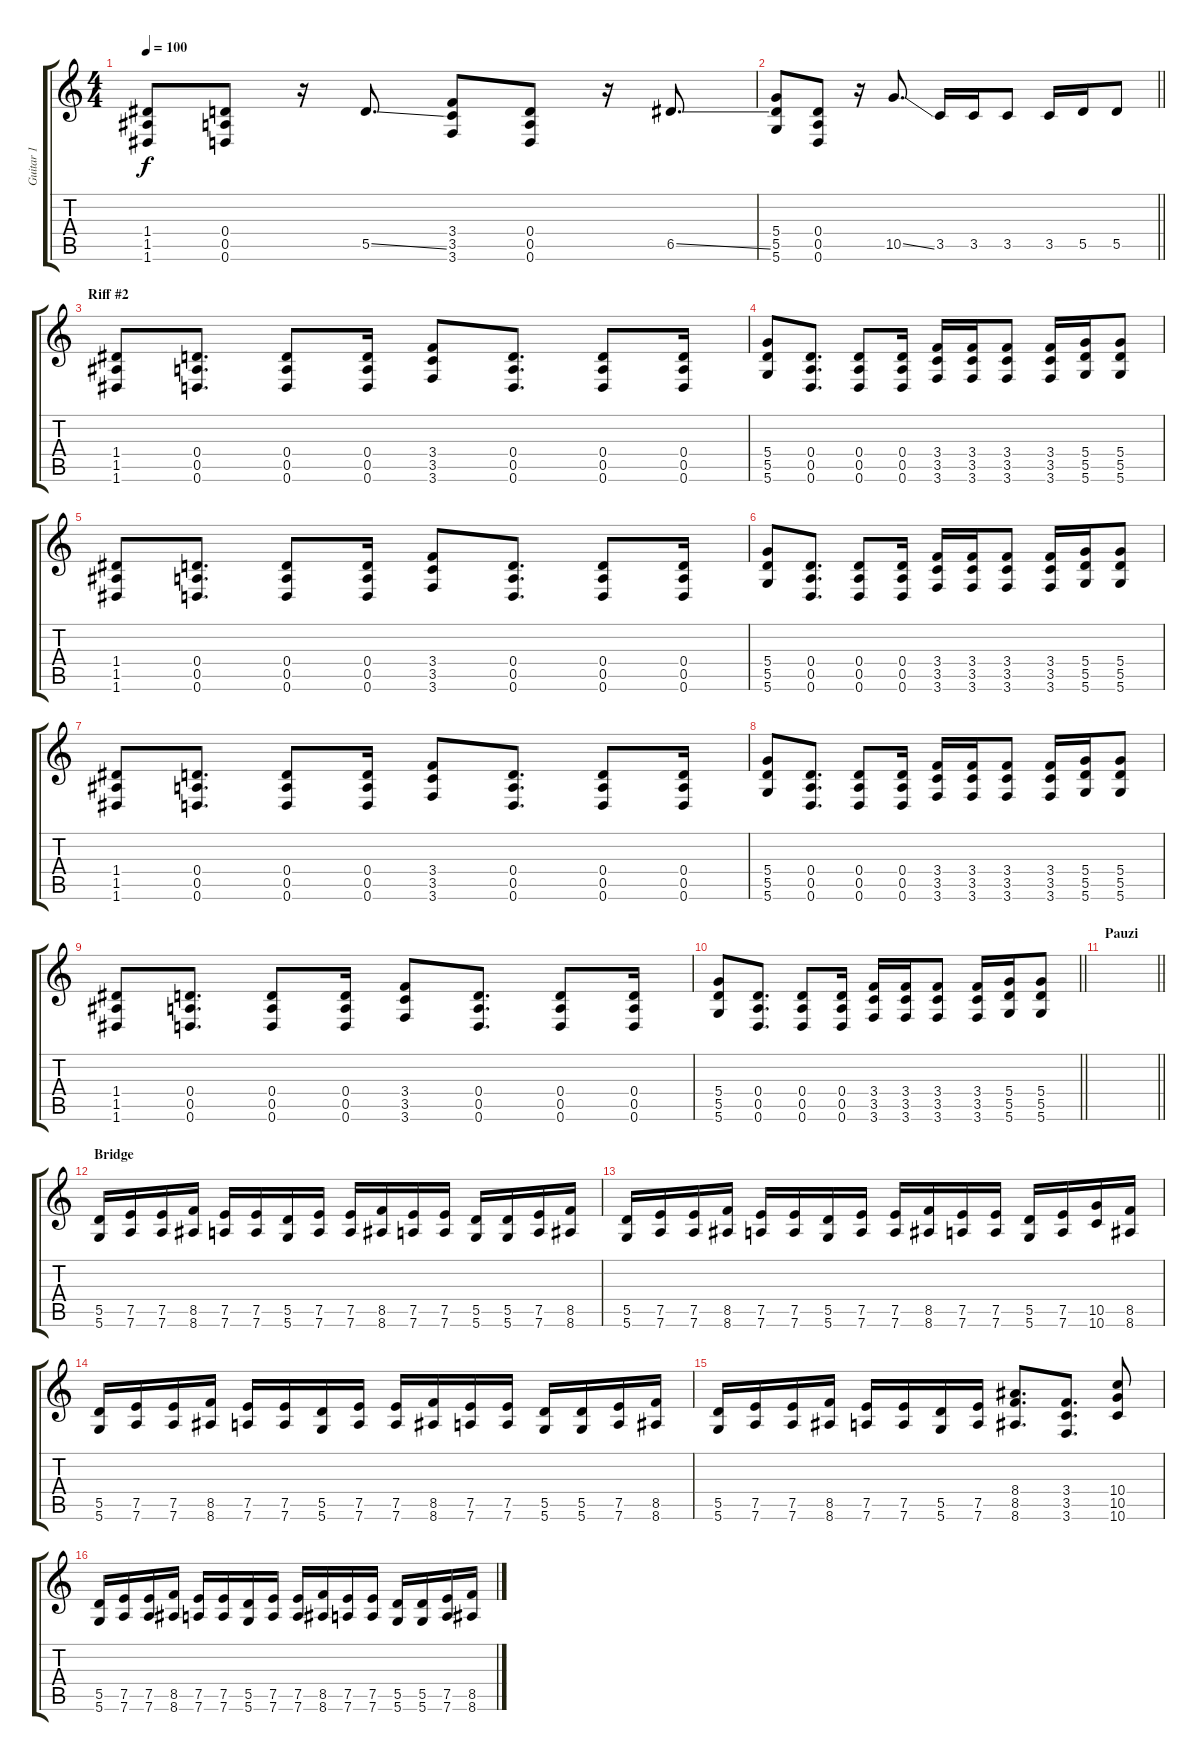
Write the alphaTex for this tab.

\track ("Guitar 1" "Guitar 1") {instrument distortionguitar}
\staff {score tabs}
\tuning (E4 B3 G3 D3 A2 D2) {hide}
\ts (4 4)
\tempo 100
\clef g2
\ks c
(1.4 1.5 1.6).8{dy f instrument distortionguitar} (0.4 0.5 0.6).8 r.16 5.5{ss}.8{d} (3.4 3.5 3.6).8 (0.4 0.5 0.6).8 r.16 6.5{ss}.8{d} |
\barLineRight lightlight
(5.4 5.5 5.6).8{instrument distortionguitar} (0.4 0.5 0.6).8 r.16 10.5{ss}.8{d} 3.5.16 3.5.16 3.5.8 3.5.16 5.5.16 5.5.8 |
\section ("" "Riff #2")
(1.4 1.5 1.6).8{instrument distortionguitar} (0.4 0.5 0.6).8{d} (0.4 0.5 0.6).8 (0.4 0.5 0.6).16 (3.4 3.5 3.6).8{instrument distortionguitar} (0.4 0.5 0.6).8{d} (0.4 0.5 0.6).8 (0.4 0.5 0.6).16 |
(5.4 5.5 5.6).8{instrument distortionguitar} (0.4 0.5 0.6).8{d} (0.4 0.5 0.6).8 (0.4 0.5 0.6).16 (3.4 3.5 3.6).16 (3.4 3.5 3.6).16 (3.4 3.5 3.6).8 (3.4 3.5 3.6).16 (5.4 5.5 5.6).16 (5.4 5.5 5.6).8 |
(1.4 1.5 1.6).8{instrument distortionguitar} (0.4 0.5 0.6).8{d} (0.4 0.5 0.6).8 (0.4 0.5 0.6).16 (3.4 3.5 3.6).8{instrument distortionguitar} (0.4 0.5 0.6).8{d} (0.4 0.5 0.6).8 (0.4 0.5 0.6).16 |
(5.4 5.5 5.6).8{instrument distortionguitar} (0.4 0.5 0.6).8{d} (0.4 0.5 0.6).8 (0.4 0.5 0.6).16 (3.4 3.5 3.6).16 (3.4 3.5 3.6).16 (3.4 3.5 3.6).8 (3.4 3.5 3.6).16 (5.4 5.5 5.6).16 (5.4 5.5 5.6).8 |
(1.4 1.5 1.6).8{instrument distortionguitar} (0.4 0.5 0.6).8{d} (0.4 0.5 0.6).8 (0.4 0.5 0.6).16 (3.4 3.5 3.6).8{instrument distortionguitar} (0.4 0.5 0.6).8{d} (0.4 0.5 0.6).8 (0.4 0.5 0.6).16 |
(5.4 5.5 5.6).8{instrument distortionguitar} (0.4 0.5 0.6).8{d} (0.4 0.5 0.6).8 (0.4 0.5 0.6).16 (3.4 3.5 3.6).16 (3.4 3.5 3.6).16 (3.4 3.5 3.6).8 (3.4 3.5 3.6).16 (5.4 5.5 5.6).16 (5.4 5.5 5.6).8 |
(1.4 1.5 1.6).8{instrument distortionguitar} (0.4 0.5 0.6).8{d} (0.4 0.5 0.6).8 (0.4 0.5 0.6).16 (3.4 3.5 3.6).8{instrument distortionguitar} (0.4 0.5 0.6).8{d} (0.4 0.5 0.6).8 (0.4 0.5 0.6).16 |
\barLineRight lightlight
(5.4 5.5 5.6).8{instrument distortionguitar} (0.4 0.5 0.6).8{d} (0.4 0.5 0.6).8 (0.4 0.5 0.6).16 (3.4 3.5 3.6).16 (3.4 3.5 3.6).16 (3.4 3.5 3.6).8 (3.4 3.5 3.6).16 (5.4 5.5 5.6).16 (5.4 5.5 5.6).8 |
\section ("" "Pauzi")
\barLineRight lightlight
|
\section ("" "Bridge")
(5.5 5.6).16 (7.5 7.6).16 (7.5 7.6).16 (8.5 8.6).16 (7.5 7.6).16 (7.5 7.6).16 (5.5 5.6).16 (7.5 7.6).16 (7.5 7.6).16 (8.5 8.6).16 (7.5 7.6).16 (7.5 7.6).16 (5.5 5.6).16 (5.5 5.6).16 (7.5 7.6).16 (8.5 8.6).16 |
(5.5 5.6).16 (7.5 7.6).16 (7.5 7.6).16 (8.5 8.6).16 (7.5 7.6).16 (7.5 7.6).16 (5.5 5.6).16 (7.5 7.6).16 (7.5 7.6).16 (8.5 8.6).16 (7.5 7.6).16 (7.5 7.6).16 (5.5 5.6).16 (7.5 7.6).16 (10.5 10.6).16 (8.5 8.6).16 |
(5.5 5.6).16 (7.5 7.6).16 (7.5 7.6).16 (8.5 8.6).16 (7.5 7.6).16 (7.5 7.6).16 (5.5 5.6).16 (7.5 7.6).16 (7.5 7.6).16 (8.5 8.6).16 (7.5 7.6).16 (7.5 7.6).16 (5.5 5.6).16 (5.5 5.6).16 (7.5 7.6).16 (8.5 8.6).16 |
(5.5 5.6).16 (7.5 7.6).16 (7.5 7.6).16 (8.5 8.6).16 (7.5 7.6).16 (7.5 7.6).16 (5.5 5.6).16 (7.5 7.6).16 (8.4 8.5 8.6).8{d} (3.4 3.5 3.6).8{d} (10.4 10.5 10.6).8 |
(5.5 5.6).16 (7.5 7.6).16 (7.5 7.6).16 (8.5 8.6).16 (7.5 7.6).16 (7.5 7.6).16 (5.5 5.6).16 (7.5 7.6).16 (7.5 7.6).16 (8.5 8.6).16 (7.5 7.6).16 (7.5 7.6).16 (5.5 5.6).16 (5.5 5.6).16 (7.5 7.6).16 (8.5 8.6).16
